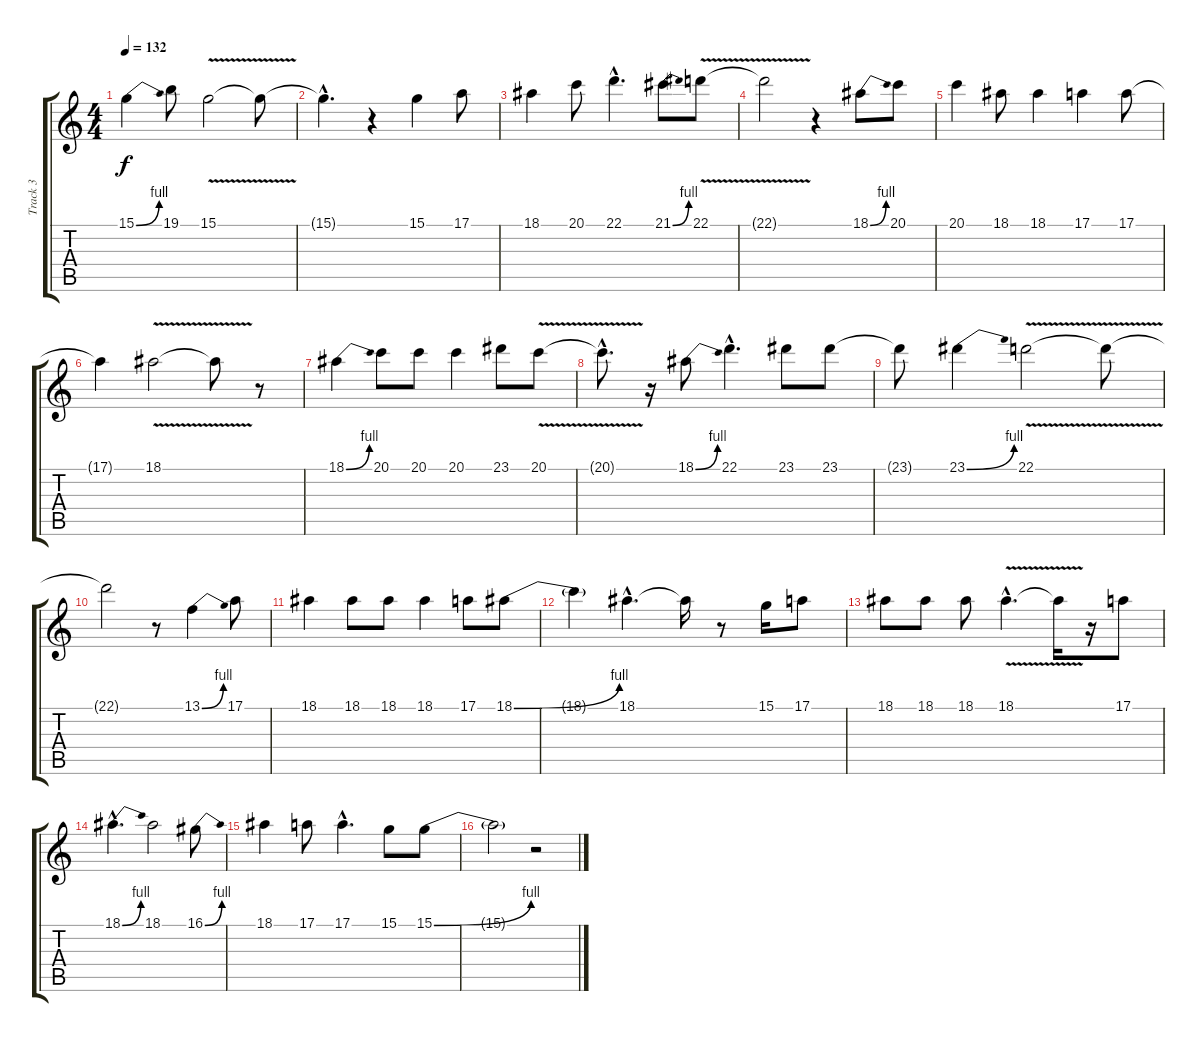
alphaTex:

\track ("Track 3" "Track 3") {instrument lead1square}
\staff {score tabs}
\tuning (E4 B3 G3 D3 A2 E2) {hide}
\ts (4 4)
\tempo 132
\clef g2
\ks c
15.1{be (bend 0 0 60 4)}.4{dy f} 19.1.8 15.1{v}.2 15.1{t}.8 |
15.1{hac t}.4{d} r.4 15.1.4 17.1.8 |
18.1.4 20.1.8 22.1{hac}.4{d} 21.1{be (bend 0 0 60 4)}.8 22.1{v}.8 |
22.1{t}.2 r.4 18.1{be (bend 0 0 60 4)}.8 20.1.8 |
20.1.4 18.1.8 18.1.4 17.1.4 17.1.8 |
17.1{t}.4 18.1{v}.2 18.1{t}.8 r.8 |
18.1{be (bend 0 0 60 4)}.4 20.1.8 20.1.8 20.1.4 23.1.8 20.1{v}.8 |
20.1{hac t}.8{d} r.16 18.1{be (bend 0 0 60 4)}.8 22.1{hac}.4{d} 23.1.8 23.1.8 |
23.1{t}.8 23.1{be (bend 0 0 60 4)}.4 22.1{v}.2 22.1{t}.8 |
22.1{t}.2 r.8 13.1{be (bend 0 0 60 4)}.4 17.1.8 |
18.1.4 18.1.8 18.1.8 18.1.4 17.1.8 18.1{be (bend 0 0 60 4)}.8 |
18.1{t}.4 18.1{hac}.4{d} 18.1{t}.16 r.8 15.1.16 17.1.8 |
18.1.8 18.1.8 18.1.8 18.1{v hac}.4{d} 18.1{t}.16 r.16 17.1.8 |
18.1{be (bend 0 0 60 4) hac}.4{d} 18.1.2 16.1{be (bend 0 0 60 4)}.8 |
18.1.4 17.1.8 17.1{hac}.4{d} 15.1.8 15.1{be (bend 0 0 60 4)}.8 |
15.1{t}.2 r.2
